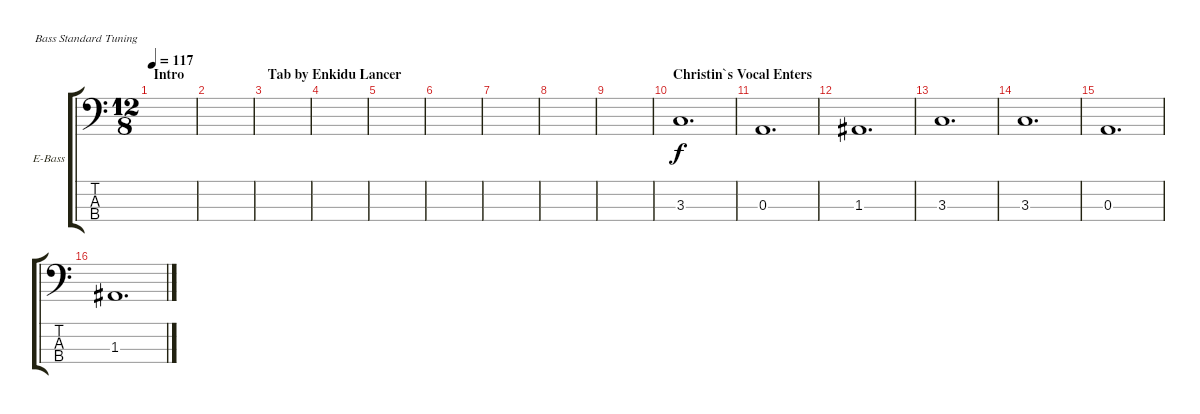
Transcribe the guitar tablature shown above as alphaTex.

\defaultSystemsLayout 4
\bracketExtendMode groupsimilarinstruments
\firstSystemTrackNameOrientation horizontal
\otherSystemsTrackNameOrientation horizontal
\track ("Electric Bass" "E-Bass") {instrument electricbassfinger}
\staff {score tabs}
\tuning (G2 D2 A1 E1)
\ts (12 8)
\section ("" "Intro")
\tempo 117
\clef f4
\scale
0.487395
\ks c
|
\scale
0.256303 |
\section ("" "Tab by Enkidu Lancer")
\scale
0.256303 |
\scale
0.333333 |
\scale
0.333333 |
\scale
0.333333 |
\scale
0.333333 |
\scale
0.333333 |
\scale
0.333333 |
\section ("" "Christin`s Vocal Enters")
\scale
0.333333 3.3.1{d} |
\scale
0.333333 0.3.1{d} |
\scale
0.333333 1.3.1{d} |
\scale
0.333333 3.3.1{d} |
\scale
0.333333 3.3.1{d} |
\scale
0.333333 0.3.1{d} |
\scale
0.333333 1.3.1{d}
